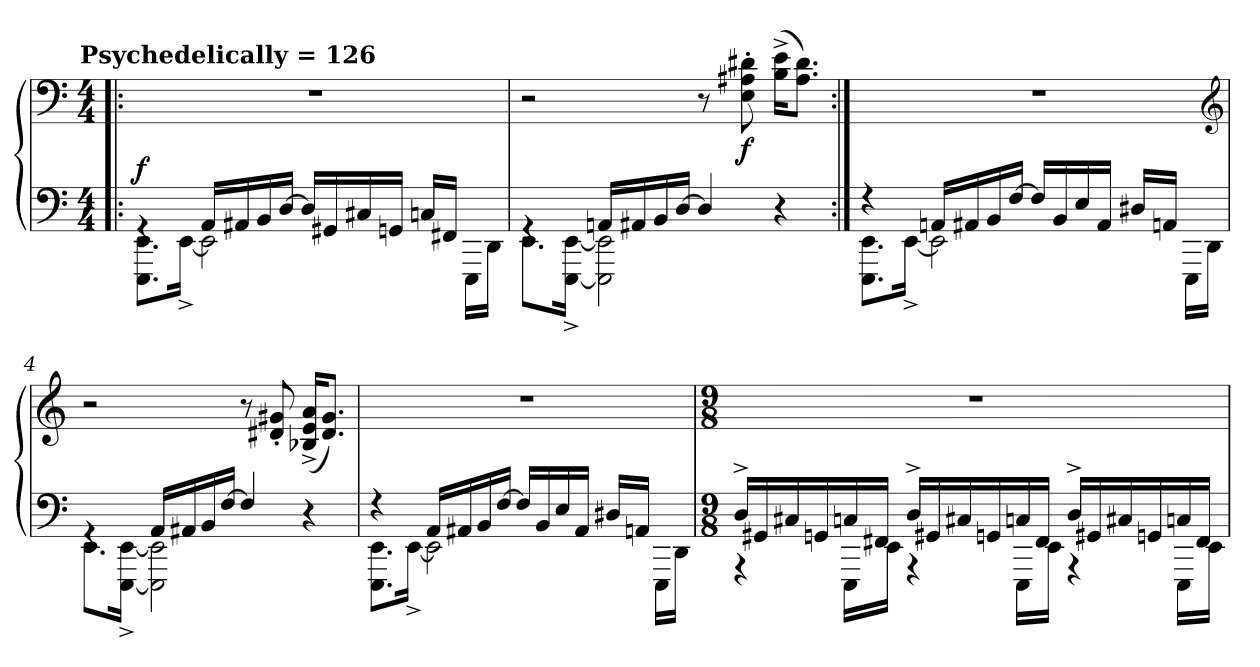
**kern	**kern	**dynam
*part1	*part1	*part1
*staff2	*staff1	*staff1/2
*clefF4	*clefF4	*
*k[]	*k[]	*
!!LO:TX:omd:t=Psychedelically = 126
*M4/4	*M4/4	*
*MM126	*MM126	*
=1!|:	=1!|:	=1!|:
*^	*	*
!	!	!	!LO:DY:a=2
4rGG	8.EEE\ 8.EE\L	1r	f
.	[16EE^>\Jk	.	.
16AA/LL	2EE\]	.	.
16AA#X/	.	.	.
16BB/	.	.	.
[16D/JJ	.	.	.
16D/LL]	.	.	.
16GG#X/	.	.	.
16C#X/	.	.	.
16GGn/JJ	.	.	.
16Cn/LL	8ryy	.	.
16FF#X/JJ	.	.	.
8ryy	16EEE\LL	.	.
.	16DD\JJ	.	.
=2	=2	=2	=2
4rGG	8.EE\L	2r	.
.	[16EEE^>\ [16EE^>\Jk	.	.
16AAn/LL	2EEE]\ 2EE]\	.	.
16AA#X/	.	.	.
16BB/	.	.	.
[16D/JJ	.	.	.
4D/]	.	8r	.
!	!	!	!LO:DY:b
.	.	8E'\ 8A#X'\ 8d#X'\	f
4r	4ryy	(>16B^>\ 16e^>\KL	.
.	.	8.A#\ 8.d#\J)	.
!!LO:LB:g=z
=3:|!	=3:|!	=3:|!	=3:|!
4r	8.EEE\ 8.EE\L	1r	.
.	[16EE^>\Jk	.	.
16AAn/LL	2EE\]	.	.
16AA#X/	.	.	.
16BB/	.	.	.
[16F/JJ	.	.	.
16F/LL]	.	.	.
16BB/	.	.	.
16E/	.	.	.
16AA#/JJ	.	.	.
16D#X/LL	8ryy	.	.
16AAn/JJ	.	.	.
8ryy	16EEE\LL	.	.
.	16DD\JJ	.	.
*	*	*clefG2	*
=4	=4	=4	=4
4rGG	8.EE\L	2r	.
.	[16EEE^>\ [16EE^>\Jk	.	.
16AA/LL	2EEE]\ 2EE]\	.	.
16AA#X/	.	.	.
16BB/	.	.	.
[16F/JJ	.	.	.
4F/]	.	8r	.
.	.	8d#X'/ 8g#X'/	.
4r	4ryy	(<16B-X^/ 16e^/ 16a^/KL	.
.	.	8.d#/ 8.g#/J)	.
=5	=5	=5	=5
4r	8.EEE\ 8.EE\L	1r	.
.	[16EE^>\Jk	.	.
16AA/LL	2EE\]	.	.
16AA#X/	.	.	.
16BB/	.	.	.
[16F/JJ	.	.	.
16F/LL]	.	.	.
16BB/	.	.	.
16E/	.	.	.
16AA#/JJ	.	.	.
16D#X/LL	8ryy	.	.
16AAn/JJ	.	.	.
8ryy	16EEE\LL	.	.
.	16DD\JJ	.	.
!!LO:LB:g=z
=6	=6	=6	=6
*M9/8	*	*M9/8	*
16D^/LL	4r	8%9r	.
16GG#X/	.	.	.
16C#X/	.	.	.
16GGn/	.	.	.
16Cn/	16EEE\LL	.	.
16FF#X/JJ	16EE\JJ	.	.
16D^/LL	4r	.	.
16GG#X/	.	.	.
16C#X/	.	.	.
16GGn/	.	.	.
16Cn/	16EEE\LL	.	.
16FF#/JJ	16EE\JJ	.	.
16D^/LL	4r	.	.
16GG#X/	.	.	.
16C#X/	.	.	.
16GGn/	.	.	.
16Cn/	16EEE\LL	.	.
16FF#/JJ	16EE\JJ	.	.
*v	*v	*	*
=	=	=
*-	*-	*-
